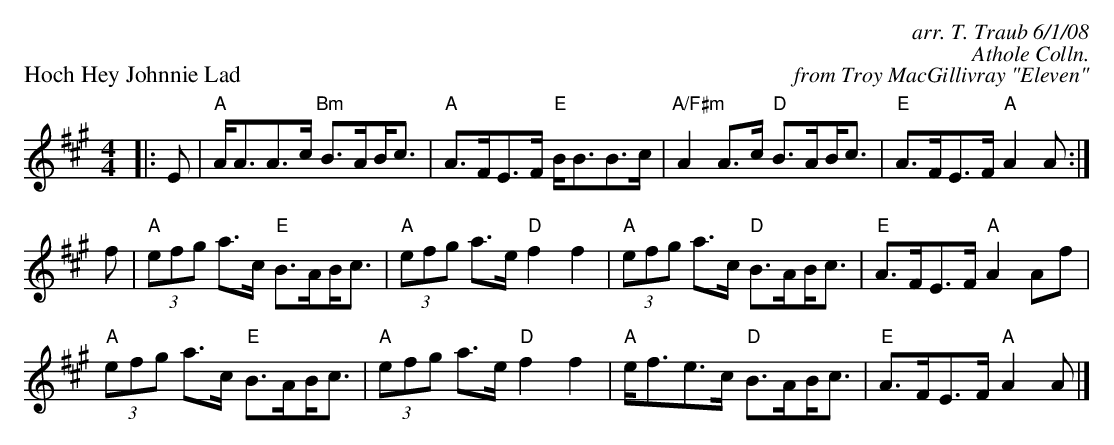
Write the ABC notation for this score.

X:1
P: Hoch Hey Johnnie Lad
C: arr. T. Traub 6/1/08
C: Athole Colln.
C: from Troy MacGillivray "Eleven"
M: 4/4
L: 1/8
K: A
|: E|"A"A<AA>c "Bm"B>A!beambr1!B<c|"A"A>FE>F "E"B<BB>c|"A/F#m"A2 A>c "D"B>A!beambr1!B<c|"E"A>FE>F "A"A2 A :|
f|"A"(3efg a>c "E"B>A!beambr1!B<c|"A"(3efg a>e "D"f2 f2|"A"(3efg a>c "D"B>A!beambr1!B<c|"E"A>FE>F "A"A2 Af|
"A"(3efg a>c "E"B>A!beambr1!B<c|"A"(3efg a>e "D"f2 f2|"A"e<fe>c "D"B>A!beambr1!B<c|"E"A>FE>F "A"A2 A |]
